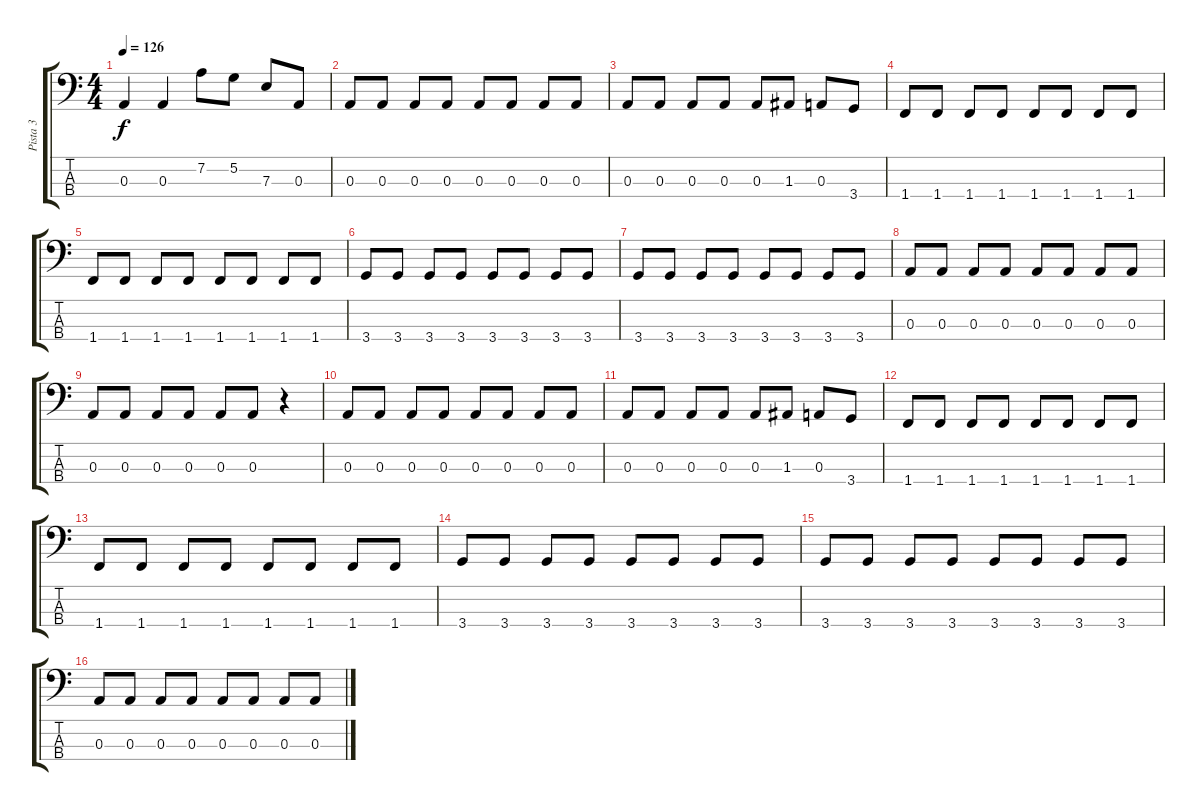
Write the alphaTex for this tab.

\track ("Pista 3" "Pista 3") {instrument electricbassfinger}
\staff {score tabs}
\tuning (G2 D2 A1 E1) {hide}
\ts (4 4)
\tempo 126
\clef f4
\ks c
0.3.4{dy f} 0.3.4 7.2.8 5.2.8 7.3.8 0.3.8 |
0.3.8 0.3.8 0.3.8 0.3.8 0.3.8 0.3.8 0.3.8 0.3.8 |
0.3.8 0.3.8 0.3.8 0.3.8 0.3.8 1.3.8 0.3.8 3.4.8 |
1.4.8 1.4.8 1.4.8 1.4.8 1.4.8 1.4.8 1.4.8 1.4.8 |
1.4.8 1.4.8 1.4.8 1.4.8 1.4.8 1.4.8 1.4.8 1.4.8 |
3.4.8 3.4.8 3.4.8 3.4.8 3.4.8 3.4.8 3.4.8 3.4.8 |
3.4.8 3.4.8 3.4.8 3.4.8 3.4.8 3.4.8 3.4.8 3.4.8 |
0.3.8 0.3.8 0.3.8 0.3.8 0.3.8 0.3.8 0.3.8 0.3.8 |
0.3.8 0.3.8 0.3.8 0.3.8 0.3.8 0.3.8 r.4 |
0.3.8 0.3.8 0.3.8 0.3.8 0.3.8 0.3.8 0.3.8 0.3.8 |
0.3.8 0.3.8 0.3.8 0.3.8 0.3.8 1.3.8 0.3.8 3.4.8 |
1.4.8 1.4.8 1.4.8 1.4.8 1.4.8 1.4.8 1.4.8 1.4.8 |
1.4.8 1.4.8 1.4.8 1.4.8 1.4.8 1.4.8 1.4.8 1.4.8 |
3.4.8 3.4.8 3.4.8 3.4.8 3.4.8 3.4.8 3.4.8 3.4.8 |
3.4.8 3.4.8 3.4.8 3.4.8 3.4.8 3.4.8 3.4.8 3.4.8 |
0.3.8 0.3.8 0.3.8 0.3.8 0.3.8 0.3.8 0.3.8 0.3.8
